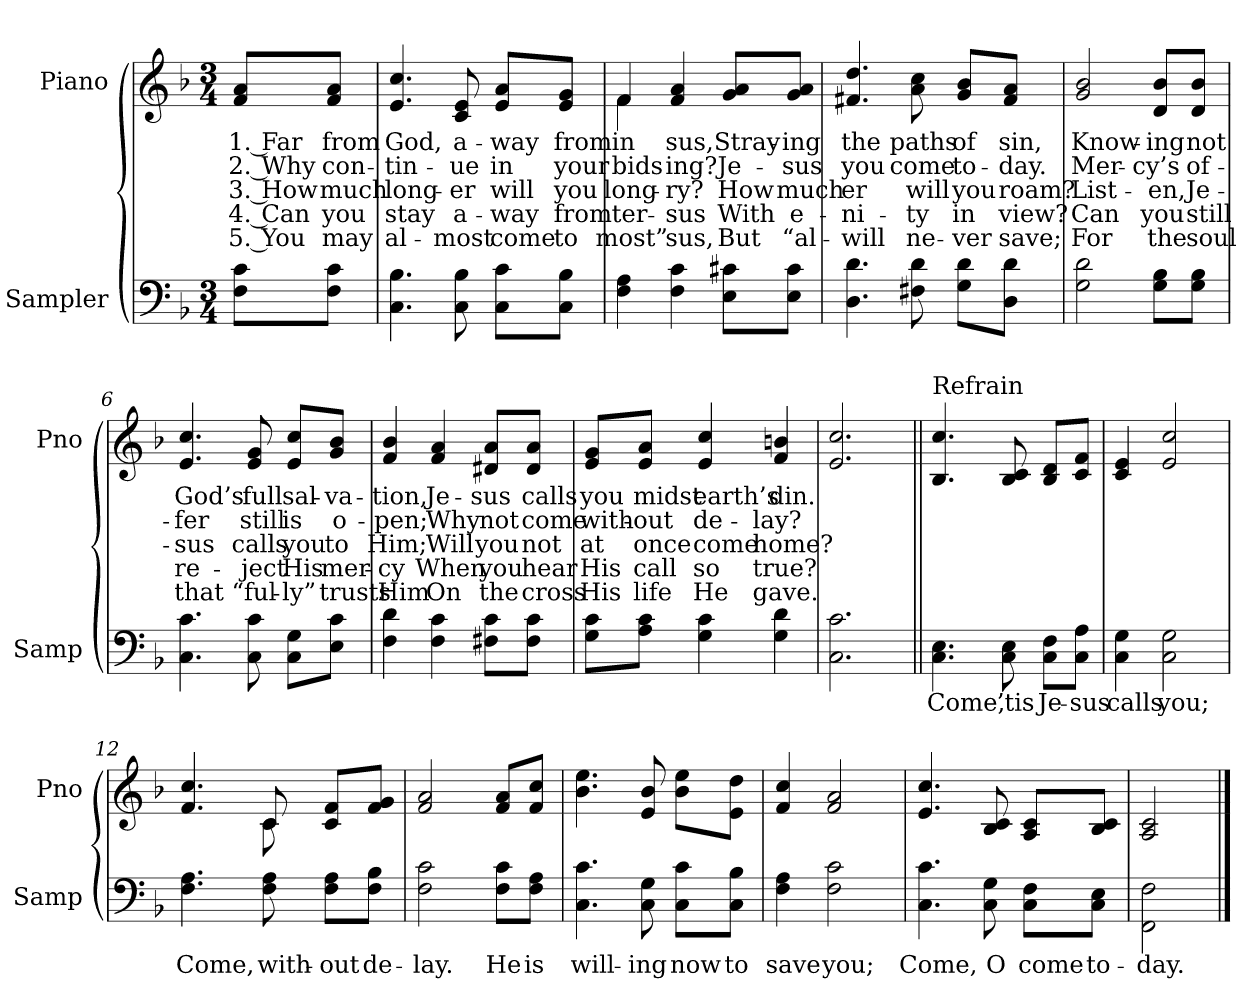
**kern	**text	**kern	**text	**text	**text	**text	**text
*part2	*part2	*part1	*part1	*part1	*part1	*part1	*part1
*staff2	*staff2	*staff1	*staff1	*staff1	*staff1	*staff1	*staff1
*I"Sampler	*	*I"Piano	*	*	*	*	*
*I'Samp	*	*I'Pno	*	*	*	*	*
*clefF4	*	*clefG2	*	*	*	*	*
*k[b-]	*	*k[b-]	*	*	*	*	*
*F:	*	*F:	*	*	*	*	*
*M3/4	*	*M3/4	*	*	*	*	*
=1	=1	=1	=1	=1	=1	=1	=1
8F\ 8c\L	.	8f/ 8a/L	1. Far	2. Why	3. How	4. Can	5. You
8F\ 8c\J	.	8f/ 8a/J	from	con-	much	you	may
=2	=2	=2	=2	=2	=2	=2	=2
4.C 4.B-	.	4.e 4.cc	God,	-tin-	long-	stay	al-
8C 8B-	.	8c 8e	a-	-ue	-er	a-	-most
8C\ 8c\L	.	8e/ 8a/L	-way	in	will	-way	come
8C\ 8B-\J	.	8e/ 8g/J	from	your	you	from	to
=3	=3	=3	=3	=3	=3	=3	=3
*	*	*^	*	*	*	*	*
4F 4A	.	4f/	4f	in	bids	long-	-ter-	-most”
4F 4c	.	4f 4a	2ryy	-sus,	-ing?	-ry?	-sus	-sus,
8E\ 8c#X\L	.	8g/ 8a/L	.	Stray-	Je-	How	With	But
8E\ 8c#\J	.	8g/ 8a/J	.	-ing	-sus	much	e-	“al-
*	*	*v	*v	*	*	*	*	*
=4	=4	=4	=4	=4	=4	=4	=4
4.D 4.d	.	4.f#X 4.dd	the	you	-er	-ni-	will
8F#X 8d	.	8a 8cc	paths	come	will	-ty	ne-
8G\ 8d\L	.	8g/ 8b-/L	of	to-	you	in	-ver
8D\ 8d\J	.	8f#/ 8a/J	sin,	-day.	roam?	view?	save;
=5	=5	=5	=5	=5	=5	=5	=5
2G 2d	.	2g 2b-	Know-	Mer-	List-	Can	For
8G\ 8B-\L	.	8d/ 8b-/L	-ing	-cy’s	-en,	you	the
8G\ 8B-\J	.	8d/ 8b-/J	not	of-	Je-	still	soul
=6	=6	=6	=6	=6	=6	=6	=6
4.C 4.c	.	4.e 4.cc	God’s	-fer	-sus	re-	that
8C 8c	.	8e 8g	full	still	calls	-ject	“ful-
8C\ 8G\L	.	8e/ 8cc/L	sal-	is	you	His	-ly”
8E\ 8c\J	.	8g/ 8b-/J	-va-	o-	to	mer-	trusts
=7	=7	=7	=7	=7	=7	=7	=7
4F 4d	.	4f 4b-	-tion,	-pen;	Him;	-cy	Him
4F 4c	.	4f 4a	Je-	Why	Will	When	On
8F#X\ 8c\L	.	8d#X/ 8a/L	-sus	not	you	you	the
8F#\ 8c\J	.	8d#/ 8a/J	calls	come	not	hear	cross
=8	=8	=8	=8	=8	=8	=8	=8
8G\ 8c\L	.	8e/ 8g/L	you	with-	at	His	His
8A\ 8c\J	.	8e/ 8a/J	midst	-out	once	call	life
4G 4c	.	4e 4cc	earth’s	de-	come	so	He
4G 4d	.	4f 4bn	din.	-lay?	home?	true?	gave.
=9	=9	=9	=9	=9	=9	=9	=9
2.C 2.c	.	2.e 2.cc	.	.	.	.	.
=10||	=10||	=10||	=10||	=10||	=10||	=10||	=10||
!	!	!LO:TX:t=Refrain	!	!	!	!	!
4.C 4.E	Come,	4.B- 4.cc	.	.	.	.	.
8C 8E	’tis	8B- 8c	.	.	.	.	.
8C\ 8F\L	Je-	8B-/ 8d/L	.	.	.	.	.
8C\ 8A\J	-sus	8c/ 8f/J	.	.	.	.	.
=11	=11	=11	=11	=11	=11	=11	=11
4C 4G	calls	4c 4e	.	.	.	.	.
2C 2G	you;	2e 2cc	.	.	.	.	.
=12	=12	=12	=12	=12	=12	=12	=12
*	*	*^	*	*	*	*	*
4.F 4.A	Come,	4.f 4.cc	4.ryy	.	.	.	.	.
8F 8A	with-	8c/	8c	.	.	.	.	.
8F\ 8A\L	-out	8c/ 8f/L	4ryy	.	.	.	.	.
8F\ 8B-\J	de-	8f/ 8g/J	.	.	.	.	.	.
*	*	*v	*v	*	*	*	*	*
=13	=13	=13	=13	=13	=13	=13	=13
2F 2c	-lay.	2f 2a	.	.	.	.	.
8F\ 8c\L	He	8f/ 8a/L	.	.	.	.	.
8F\ 8A\J	is	8f/ 8cc/J	.	.	.	.	.
=14	=14	=14	=14	=14	=14	=14	=14
4.C 4.c	will-	4.b- 4.ee	.	.	.	.	.
8C 8G	-ing	8e 8b-	.	.	.	.	.
8C\ 8c\L	now	8b-\ 8ee\L	.	.	.	.	.
8C\ 8B-\J	to	8e\ 8dd\J	.	.	.	.	.
=15	=15	=15	=15	=15	=15	=15	=15
4F 4A	save	4f 4cc	.	.	.	.	.
2F 2c	you;	2f 2a	.	.	.	.	.
=16	=16	=16	=16	=16	=16	=16	=16
4.C 4.c	Come,	4.e 4.cc	.	.	.	.	.
8C 8G	O	8B- 8c	.	.	.	.	.
8C\ 8F\L	come	8A/ 8c/L	.	.	.	.	.
8C\ 8E\J	to-	8B-/ 8c/J	.	.	.	.	.
=17	=17	=17	=17	=17	=17	=17	=17
2FF\ 2F\	-day.	2A 2c	.	.	.	.	.
==	==	==	==	==	==	==	==
*-	*-	*-	*-	*-	*-	*-	*-
